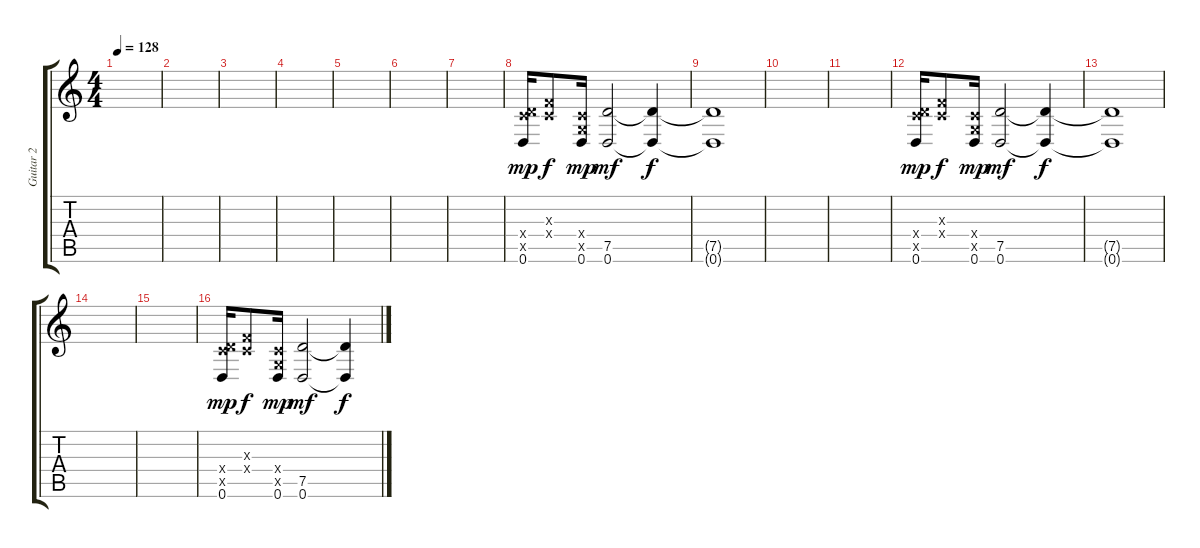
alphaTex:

\track ("Guitar 2" "Guitar 2") {instrument distortionguitar}
\staff {score tabs}
\tuning (D4 A3 F3 C3 G2 D2) {hide}
\ts (4 4)
\tempo 128
\clef g2
\ks c
|
|
|
|
|
|
|
(0.4{x} 7.5{x} 0.6).16{dy mp} (0.3{x} 0.4{x}).8{dy f} (0.4{x} 0.5{x} 0.6).16{dy mp} (7.5 0.6).2{dy mf} (7.5{t} 0.6{t}).4{dy f} |
(7.5{t} 0.6{t}).1 |
|
|
(0.4{x} 7.5{x} 0.6).16{dy mp} (0.3{x} 0.4{x}).8{dy f} (0.4{x} 0.5{x} 0.6).16{dy mp} (7.5 0.6).2{dy mf} (7.5{t} 0.6{t}).4{dy f} |
(7.5{t} 0.6{t}).1 |
|
|
(0.4{x} 7.5{x} 0.6).16{dy mp} (0.3{x} 0.4{x}).8{dy f} (0.4{x} 0.5{x} 0.6).16{dy mp} (7.5 0.6).2{dy mf} (7.5{t} 0.6{t}).4{dy f}
